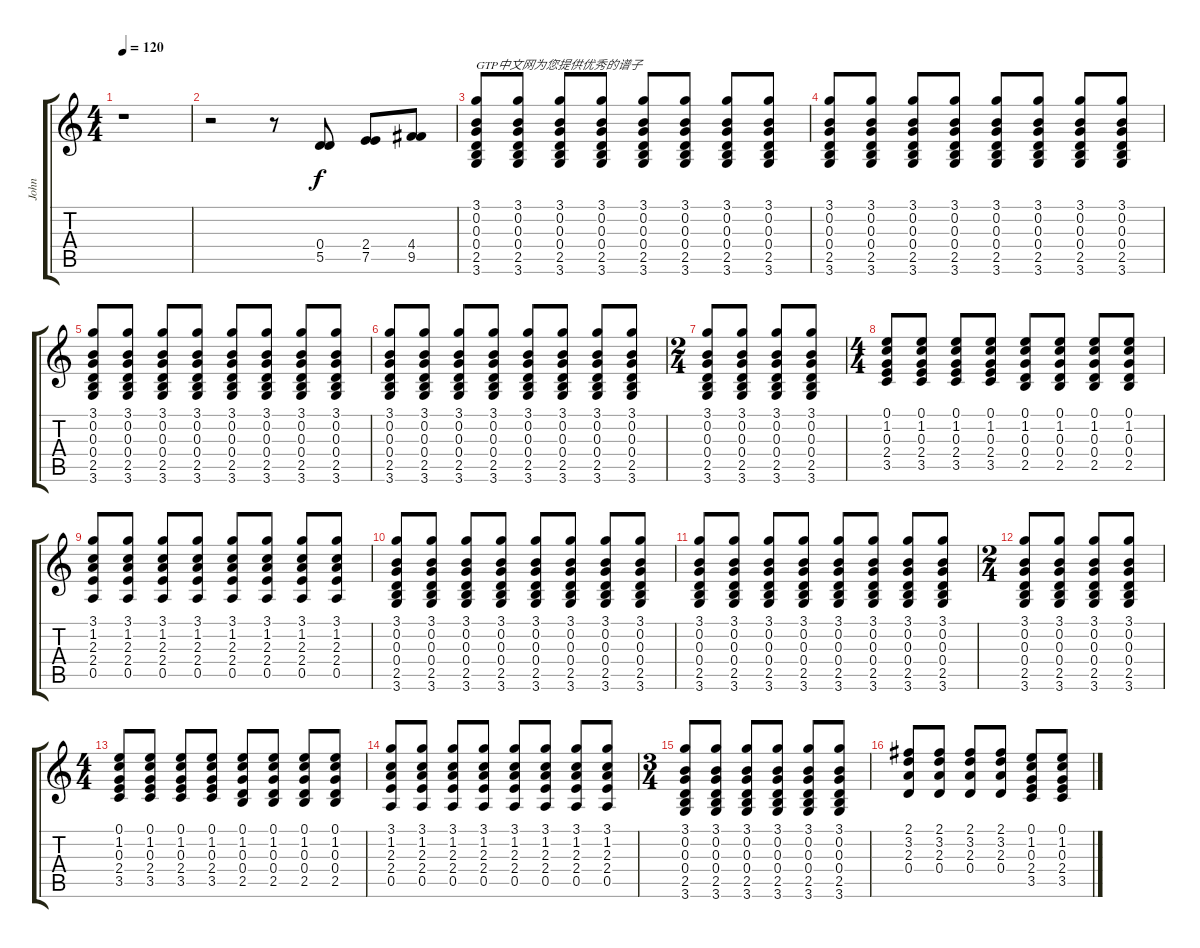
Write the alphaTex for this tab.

\track ("John" "John") {instrument acousticguitarsteel}
\staff {score tabs}
\tuning (E4 B3 G3 D3 A2 E2) {hide}
\ts (4 4)
\tempo 120
\clef g2
\ks c
r.1{dy f instrument acousticguitarsteel} |
r.2 r.8 (0.4 5.5).8{volume 15} (2.4 7.5).8 (4.4 9.5).8 |
(3.1 0.2 0.3 0.4 2.5 3.6).8{txt "GTP中文网为您提供优秀的谱子" volume 7} (3.1 0.2 0.3 0.4 2.5 3.6).8 (3.1 0.2 0.3 0.4 2.5 3.6).8 (3.1 0.2 0.3 0.4 2.5 3.6).8 (3.1 0.2 0.3 0.4 2.5 3.6).8 (3.1 0.2 0.3 0.4 2.5 3.6).8 (3.1 0.2 0.3 0.4 2.5 3.6).8 (3.1 0.2 0.3 0.4 2.5 3.6).8 |
(3.1 0.2 0.3 0.4 2.5 3.6).8 (3.1 0.2 0.3 0.4 2.5 3.6).8 (3.1 0.2 0.3 0.4 2.5 3.6).8 (3.1 0.2 0.3 0.4 2.5 3.6).8 (3.1 0.2 0.3 0.4 2.5 3.6).8 (3.1 0.2 0.3 0.4 2.5 3.6).8 (3.1 0.2 0.3 0.4 2.5 3.6).8 (3.1 0.2 0.3 0.4 2.5 3.6).8 |
(3.1 0.2 0.3 0.4 2.5 3.6).8 (3.1 0.2 0.3 0.4 2.5 3.6).8 (3.1 0.2 0.3 0.4 2.5 3.6).8 (3.1 0.2 0.3 0.4 2.5 3.6).8 (3.1 0.2 0.3 0.4 2.5 3.6).8 (3.1 0.2 0.3 0.4 2.5 3.6).8 (3.1 0.2 0.3 0.4 2.5 3.6).8 (3.1 0.2 0.3 0.4 2.5 3.6).8 |
(3.1 0.2 0.3 0.4 2.5 3.6).8 (3.1 0.2 0.3 0.4 2.5 3.6).8 (3.1 0.2 0.3 0.4 2.5 3.6).8 (3.1 0.2 0.3 0.4 2.5 3.6).8 (3.1 0.2 0.3 0.4 2.5 3.6).8 (3.1 0.2 0.3 0.4 2.5 3.6).8 (3.1 0.2 0.3 0.4 2.5 3.6).8 (3.1 0.2 0.3 0.4 2.5 3.6).8 |
\ts (2 4)
(3.1 0.2 0.3 0.4 2.5 3.6).8 (3.1 0.2 0.3 0.4 2.5 3.6).8 (3.1 0.2 0.3 0.4 2.5 3.6).8 (3.1 0.2 0.3 0.4 2.5 3.6).8 |
\ts (4 4)
(0.1 1.2 0.3 2.4 3.5).8 (0.1 1.2 0.3 2.4 3.5).8 (0.1 1.2 0.3 2.4 3.5).8 (0.1 1.2 0.3 2.4 3.5).8 (0.1 1.2 0.3 0.4 2.5).8 (0.1 1.2 0.3 0.4 2.5).8 (0.1 1.2 0.3 0.4 2.5).8 (0.1 1.2 0.3 0.4 2.5).8 |
(3.1 1.2 2.3 2.4 0.5).8 (3.1 1.2 2.3 2.4 0.5).8 (3.1 1.2 2.3 2.4 0.5).8 (3.1 1.2 2.3 2.4 0.5).8 (3.1 1.2 2.3 2.4 0.5).8 (3.1 1.2 2.3 2.4 0.5).8 (3.1 1.2 2.3 2.4 0.5).8 (3.1 1.2 2.3 2.4 0.5).8 |
(3.1 0.2 0.3 0.4 2.5 3.6).8 (3.1 0.2 0.3 0.4 2.5 3.6).8 (3.1 0.2 0.3 0.4 2.5 3.6).8 (3.1 0.2 0.3 0.4 2.5 3.6).8 (3.1 0.2 0.3 0.4 2.5 3.6).8 (3.1 0.2 0.3 0.4 2.5 3.6).8 (3.1 0.2 0.3 0.4 2.5 3.6).8 (3.1 0.2 0.3 0.4 2.5 3.6).8 |
(3.1 0.2 0.3 0.4 2.5 3.6).8 (3.1 0.2 0.3 0.4 2.5 3.6).8 (3.1 0.2 0.3 0.4 2.5 3.6).8 (3.1 0.2 0.3 0.4 2.5 3.6).8 (3.1 0.2 0.3 0.4 2.5 3.6).8 (3.1 0.2 0.3 0.4 2.5 3.6).8 (3.1 0.2 0.3 0.4 2.5 3.6).8 (3.1 0.2 0.3 0.4 2.5 3.6).8 |
\ts (2 4)
(3.1 0.2 0.3 0.4 2.5 3.6).8 (3.1 0.2 0.3 0.4 2.5 3.6).8 (3.1 0.2 0.3 0.4 2.5 3.6).8 (3.1 0.2 0.3 0.4 2.5 3.6).8 |
\ts (4 4)
(0.1 1.2 0.3 2.4 3.5).8 (0.1 1.2 0.3 2.4 3.5).8 (0.1 1.2 0.3 2.4 3.5).8 (0.1 1.2 0.3 2.4 3.5).8 (0.1 1.2 0.3 0.4 2.5).8 (0.1 1.2 0.3 0.4 2.5).8 (0.1 1.2 0.3 0.4 2.5).8 (0.1 1.2 0.3 0.4 2.5).8 |
(3.1 1.2 2.3 2.4 0.5).8 (3.1 1.2 2.3 2.4 0.5).8 (3.1 1.2 2.3 2.4 0.5).8 (3.1 1.2 2.3 2.4 0.5).8 (3.1 1.2 2.3 2.4 0.5).8 (3.1 1.2 2.3 2.4 0.5).8 (3.1 1.2 2.3 2.4 0.5).8 (3.1 1.2 2.3 2.4 0.5).8 |
\ts (3 4)
(3.1 0.2 0.3 0.4 2.5 3.6).8 (3.1 0.2 0.3 0.4 2.5 3.6).8 (3.1 0.2 0.3 0.4 2.5 3.6).8 (3.1 0.2 0.3 0.4 2.5 3.6).8 (3.1 0.2 0.3 0.4 2.5 3.6).8 (3.1 0.2 0.3 0.4 2.5 3.6).8 |
(2.1 3.2 2.3 0.4).8 (2.1 3.2 2.3 0.4).8 (2.1 3.2 2.3 0.4).8 (2.1 3.2 2.3 0.4).8 (0.1 1.2 0.3 2.4 3.5).8 (0.1 1.2 0.3 2.4 3.5).8
